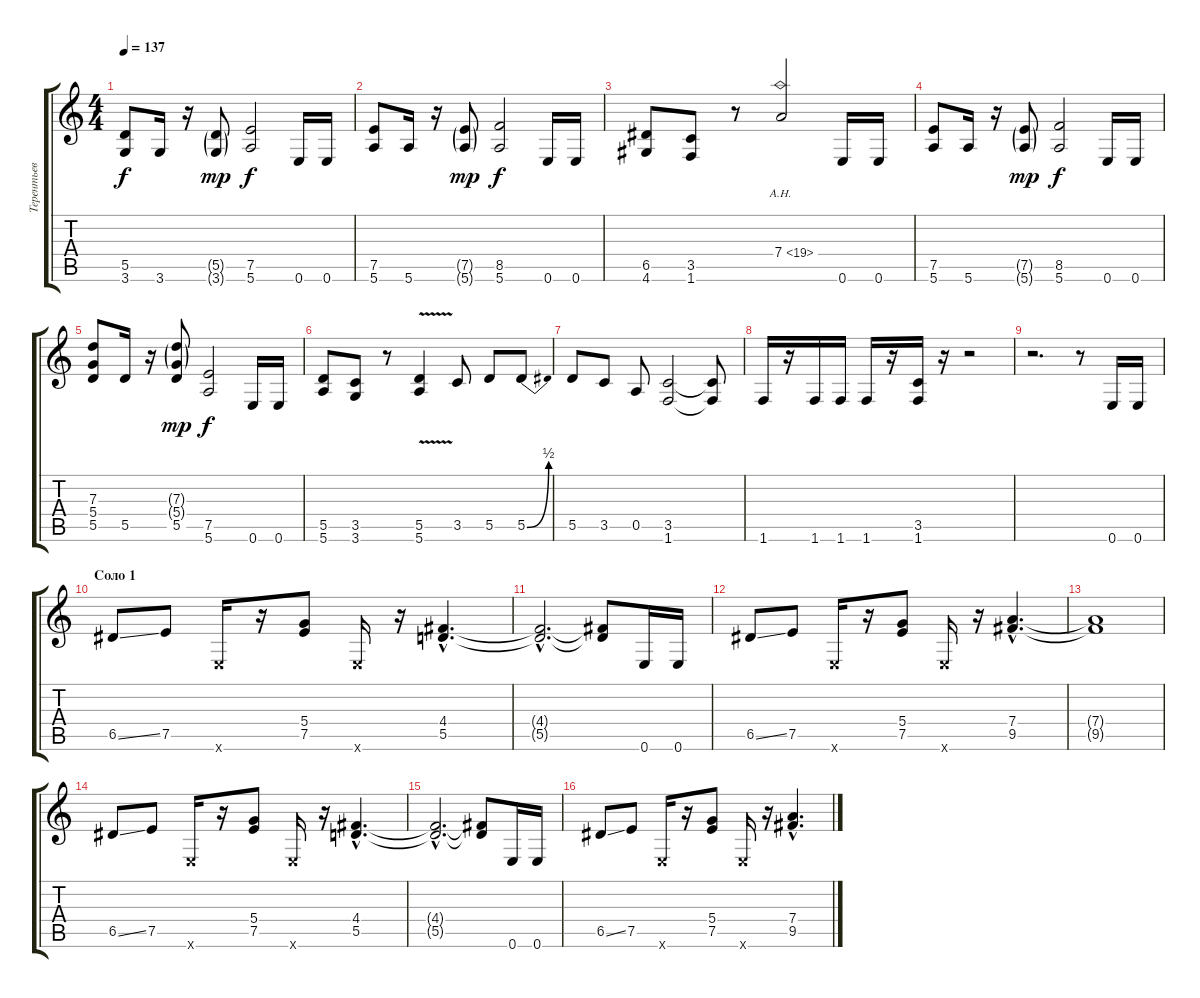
\track ("Терентьев" "Терентьев") {instrument overdrivenguitar}
\staff {score tabs}
\tuning (E4 B3 G3 D3 A2 E2) {hide}
\ts (4 4)
\tempo 137
\clef g2
\ks c
(5.5 3.6).8{dy f} 3.6.16 r.16 (5.5{g} 3.6{g}).8{dy mp} (7.5 5.6).2{dy f} 0.6.16 0.6.16 |
(7.5 5.6).8 5.6.16 r.16 (7.5{g} 5.6{g}).8{dy mp} (8.5 5.6).2{dy f} 0.6.16 0.6.16 |
(6.5 4.6).8 (3.5 1.6).8 r.8 7.4{ah 12}.2 0.6.16 0.6.16 |
(7.5 5.6).8 5.6.16 r.16 (7.5{g} 5.6{g}).8{dy mp} (8.5 5.6).2{dy f} 0.6.16 0.6.16 |
(7.3 5.4 5.5).8 5.5.16 r.16 (7.3{g} 5.4{g} 5.5).8{dy mp} (7.5 5.6).2{dy f} 0.6.16 0.6.16 |
(5.5 5.6).8 (3.5 3.6).8 r.8 (5.5{v} 5.6{v}).4 3.5.8 5.5.8 5.5{be (bend 0 0 60 2)}.8 |
5.5.8 3.5.8 0.5.8 (3.5 1.6).2 (3.5{t} 1.6{t}).8 |
1.6.16 r.16 1.6.16 1.6.16 1.6.16 r.16 (3.5 1.6).16 r.16 r.2 |
r.2{d} r.8 0.6.16 0.6.16 |
\section ("" "Соло 1")
6.5{ss}.8 7.5.8 0.6{x}.16 r.16 (5.4 7.5).8 0.6{x}.16 r.16 (4.4{hac} 5.5{hac}).4{d} |
(4.4{hac t} 5.5{hac t}).2{d} (4.4{t} 5.5{t}).8 0.6.16 0.6.16 |
6.5{ss}.8 7.5.8 0.6{x}.16 r.16 (5.4 7.5).8 0.6{x}.16 r.16 (7.4{hac} 9.5{hac}).4{d} |
(7.4{t} 9.5{t}).1 |
6.5{ss}.8 7.5.8 0.6{x}.16 r.16 (5.4 7.5).8 0.6{x}.16 r.16 (4.4{hac} 5.5{hac}).4{d} |
(4.4{hac t} 5.5{hac t}).2{d} (4.4{t} 5.5{t}).8 0.6.16 0.6.16 |
6.5{ss}.8 7.5.8 0.6{x}.16 r.16 (5.4 7.5).8 0.6{x}.16 r.16 (7.4{hac} 9.5{hac}).4{d}
